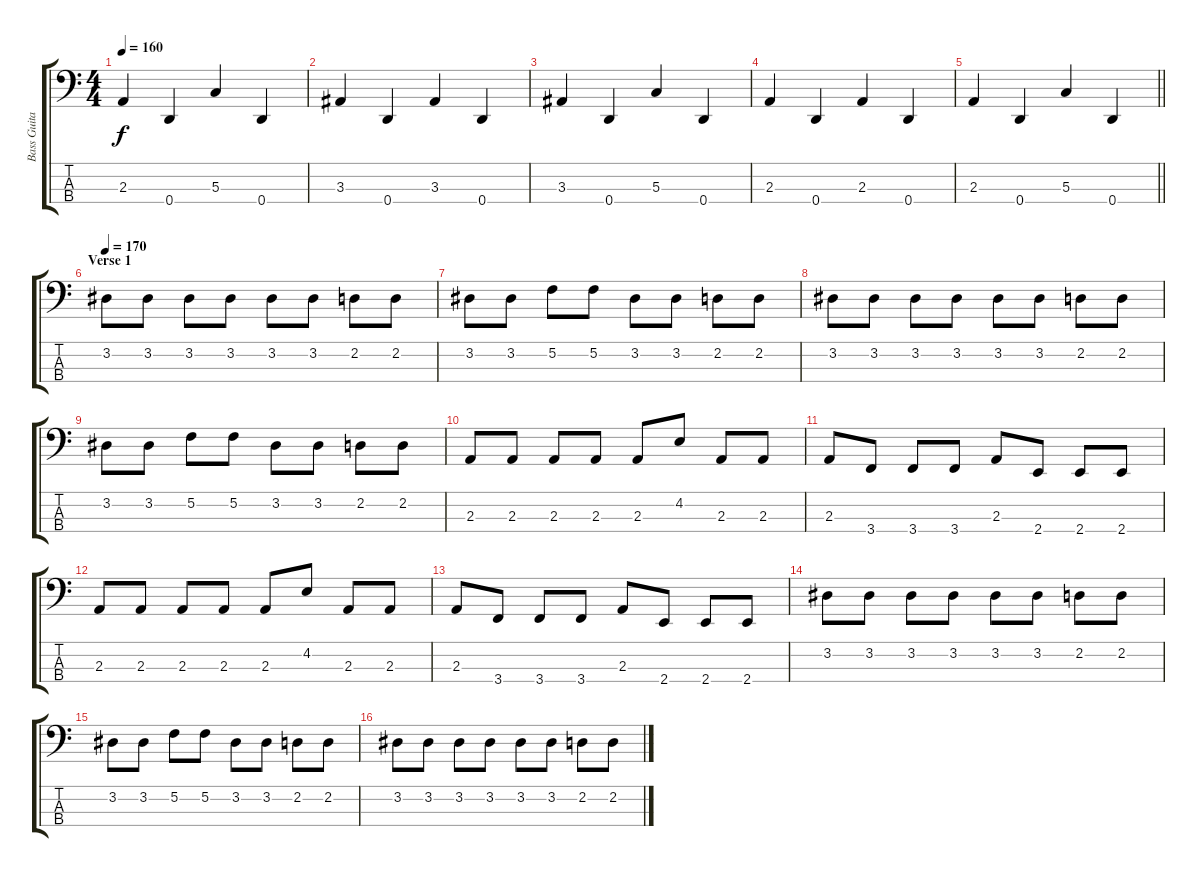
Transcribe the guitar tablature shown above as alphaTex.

\track ("Bass Guitar" "Bass Guita") {instrument electricbassfinger}
\staff {score tabs}
\tuning (F2 C2 G1 D1) {hide}
\ts (4 4)
\tempo 160
\clef f4
\ks c
2.3.4{dy f} 0.4.4 5.3.4 0.4.4 |
3.3.4 0.4.4 3.3.4 0.4.4 |
3.3.4 0.4.4 5.3.4 0.4.4 |
2.3.4 0.4.4 2.3.4 0.4.4 |
\barLineRight lightlight
2.3.4 0.4.4 5.3.4 0.4.4 |
\section ("" "Verse 1")
\tempo 170
3.2.8 3.2.8 3.2.8 3.2.8 3.2.8 3.2.8 2.2.8 2.2.8 |
3.2.8 3.2.8 5.2.8 5.2.8 3.2.8 3.2.8 2.2.8 2.2.8 |
3.2.8 3.2.8 3.2.8 3.2.8 3.2.8 3.2.8 2.2.8 2.2.8 |
3.2.8 3.2.8 5.2.8 5.2.8 3.2.8 3.2.8 2.2.8 2.2.8 |
2.3.8 2.3.8 2.3.8 2.3.8 2.3.8 4.2.8 2.3.8 2.3.8 |
2.3.8 3.4.8 3.4.8 3.4.8 2.3.8 2.4.8 2.4.8 2.4.8 |
2.3.8 2.3.8 2.3.8 2.3.8 2.3.8 4.2.8 2.3.8 2.3.8 |
2.3.8 3.4.8 3.4.8 3.4.8 2.3.8 2.4.8 2.4.8 2.4.8 |
3.2.8 3.2.8 3.2.8 3.2.8 3.2.8 3.2.8 2.2.8 2.2.8 |
3.2.8 3.2.8 5.2.8 5.2.8 3.2.8 3.2.8 2.2.8 2.2.8 |
3.2.8 3.2.8 3.2.8 3.2.8 3.2.8 3.2.8 2.2.8 2.2.8
